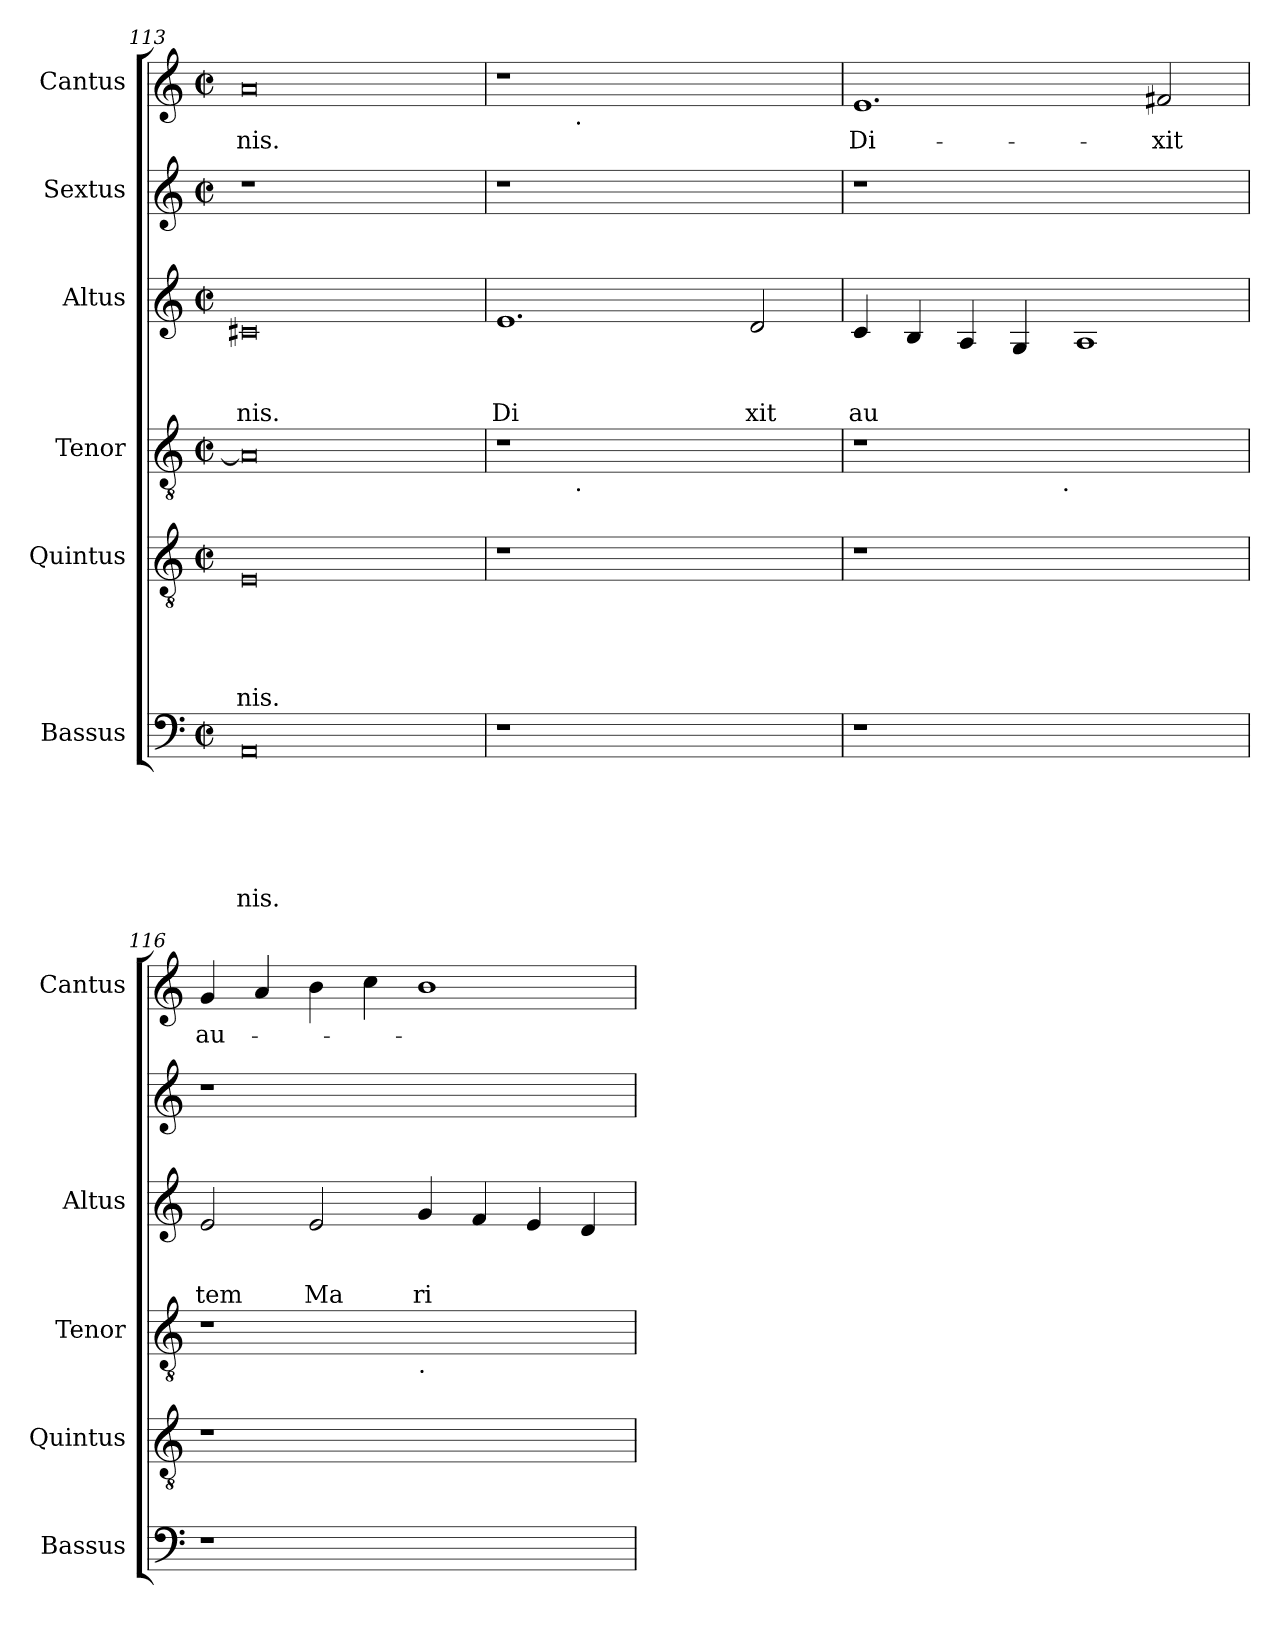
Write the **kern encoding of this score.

**kern	**text	**text	**text	**text	**text	**text	**kern	**text	**text	**text	**text	**text	**kern	**text	**kern	**text	**text	**text	**kern	**kern	**text
*part6	*part6	*part6	*part6	*part6	*part6	*part6	*part5	*part5	*part5	*part5	*part5	*part5	*part4	*part4	*part3	*part3	*part3	*part3	*part2	*part1	*part1
*staff6	*staff6	*staff6	*staff6	*staff6	*staff6	*staff6	*staff5	*staff5	*staff5	*staff5	*staff5	*staff5	*staff4	*staff4	*staff3	*staff3	*staff3	*staff3	*staff2	*staff1	*staff1
*I"Bassus	*	*	*	*	*	*	*I"Quintus	*	*	*	*	*	*I"Tenor	*	*I"Altus	*	*	*	*I"Sextus	*I"Cantus	*
*I'Bassus	*	*	*	*	*	*	*I'Quintus	*	*	*	*	*	*I'Tenor	*	*I'Altus	*	*	*	*	*I'Cantus	*
*clefF4	*	*	*	*	*	*	*clefGv2	*	*	*	*	*	*clefGv2	*	*clefG2	*	*	*	*clefG2	*clefG2	*
*k[]	*	*	*	*	*	*	*k[]	*	*	*	*	*	*k[]	*	*k[]	*	*	*	*k[]	*k[]	*
*C:	*	*	*	*	*	*	*C:	*	*	*	*	*	*C:	*	*C:	*	*	*	*C:	*C:	*
*M2/2	*	*	*	*	*	*	*M2/2	*	*	*	*	*	*M2/2	*	*M2/2	*	*	*	*M2/2	*M2/2	*
*met(c|)	*	*	*	*	*	*	*met(c|)	*	*	*	*	*	*met(c|)	*	*met(c|)	*	*	*	*met(c|)	*met(c|)	*
=113	=113	=113	=113	=113	=113	=113	=113	=113	=113	=113	=113	=113	=113	=113	=113	=113	=113	=113	=113	=113	=113
!	!	!	!	!	!	!LO:LY:b	!	!	!	!	!	!LO:LY:b	!	!	!	!	!	!LO:LY:b	!	!	!LO:LY:b
0AA	.	.	.	.	.	nis.	0E	.	.	.	.	nis.	0A]	.	0c#X	.	.	nis.	1r	0a	-nis.
.	.	.	.	.	.	.	.	.	.	.	.	.	.	.	.	.	.	.	1ryy	.	.
!!LO:PB:g=z
=114!	=114!	=114!	=114!	=114!	=114!	=114!	=114!	=114!	=114!	=114!	=114!	=114!	=114!	=114!	=114!	=114!	=114!	=114!	=114!	=114!	=114!
!	!	!	!	!	!	!	!	!	!	!	!	!	!	!	!	!	!	!LO:LY:b	!	!	!
*	*	*	*	*	*	*	*	*	*	*	*	*	*^	*	*	*	*	*	*	*^	*
1r	.	.	.	.	.	.	1r	.	.	.	.	.	1r	4...ryy	.	1.e	.	.	Di	1r	1r	4...ryy	.
!	!	!	!	!	!	!	!	!	!	!	!	!	!	!	!	!	!	!	!	!	!	!LO:TX:b:t=.	!
!	!	!	!	!	!	!	!	!	!	!	!	!	!	!LO:TX:b:t=.	!	!	!	!	!	!	!	!	!
.	.	.	.	.	.	.	.	.	.	.	.	.	.	1ryy	.	.	.	.	.	.	.	1ryy	.
1ryy	.	.	.	.	.	.	1ryy	.	.	.	.	.	1ryy	.	.	.	.	.	.	1ryy	1ryy	.	.
.	.	.	.	.	.	.	.	.	.	.	.	.	.	2ryy	.	.	.	.	.	.	.	2ryy	.
!	!	!	!	!	!	!	!	!	!	!	!	!	!	!	!	!	!	!	!LO:LY:b	!	!	!	!
.	.	.	.	.	.	.	.	.	.	.	.	.	.	.	.	2d/	.	.	xit	.	.	.	.
.	.	.	.	.	.	.	.	.	.	.	.	.	.	32ryy	.	.	.	.	.	.	.	32ryy	.
=115	=115	=115	=115	=115	=115	=115	=115	=115	=115	=115	=115	=115	=115	=115	=115	=115	=115	=115	=115	=115	=115	=115	=115
!	!	!	!	!	!	!	!	!	!	!	!	!	!	!	!	!	!	!	!LO:LY:b	!	!	!	!LO:LY:b
*	*	*	*	*	*	*	*	*	*	*	*	*	*	*	*	*	*	*	*	*	*v	*v	*
1r	.	.	.	.	.	.	1r	.	.	.	.	.	1r	2ryy	.	4c/	.	.	au	1r	1.e	Di-
.	.	.	.	.	.	.	.	.	.	.	.	.	.	.	.	4B/	.	.	.	.	.	.
.	.	.	.	.	.	.	.	.	.	.	.	.	.	4...ryy	.	4A/	.	.	.	.	.	.
.	.	.	.	.	.	.	.	.	.	.	.	.	.	.	.	4G/	.	.	.	.	.	.
!	!	!	!	!	!	!	!	!	!	!	!	!	!	!LO:TX:b:t=.	!	!	!	!	!	!	!	!
.	.	.	.	.	.	.	.	.	.	.	.	.	.	1ryy	.	.	.	.	.	.	.	.
1ryy	.	.	.	.	.	.	1ryy	.	.	.	.	.	1ryy	.	.	1A	.	.	.	1ryy	.	.
!	!	!	!	!	!	!	!	!	!	!	!	!	!	!	!	!	!	!	!	!	!	!LO:LY:b
.	.	.	.	.	.	.	.	.	.	.	.	.	.	.	.	.	.	.	.	.	2f#X/	-xit
.	.	.	.	.	.	.	.	.	.	.	.	.	.	32ryy	.	.	.	.	.	.	.	.
=116	=116	=116	=116	=116	=116	=116	=116	=116	=116	=116	=116	=116	=116	=116	=116	=116	=116	=116	=116	=116	=116	=116
!	!	!	!	!	!	!	!	!	!	!	!	!	!	!	!	!	!	!	!LO:LY:b	!	!	!LO:LY:b
*	*	*	*	*	*	*	*	*	*	*	*	*	*v	*v	*	*	*	*	*	*	*	*
1r	.	.	.	.	.	.	1r	.	.	.	.	.	1r	.	2e/	.	.	tem	1r	4g/	au-
.	.	.	.	.	.	.	.	.	.	.	.	.	.	.	.	.	.	.	.	4a/	.
!	!	!	!	!	!	!	!	!	!	!	!	!	!	!	!	!	!	!LO:LY:b	!	!	!
.	.	.	.	.	.	.	.	.	.	.	.	.	.	.	2e/	.	.	Ma	.	4b\	.
.	.	.	.	.	.	.	.	.	.	.	.	.	.	.	.	.	.	.	.	4cc\	.
!	!	!	!	!	!	!	!	!	!	!	!	!	!LO:TX:b:t=.	!	!	!	!	!	!	!	!
!	!	!	!	!	!	!	!	!	!	!	!	!	!	!	!	!	!	!LO:LY:b	!	!	!
1ryy	.	.	.	.	.	.	1ryy	.	.	.	.	.	1ryy	.	4g/	.	.	ri	1ryy	1b	.
.	.	.	.	.	.	.	.	.	.	.	.	.	.	.	4f/	.	.	.	.	.	.
.	.	.	.	.	.	.	.	.	.	.	.	.	.	.	4e/	.	.	.	.	.	.
.	.	.	.	.	.	.	.	.	.	.	.	.	.	.	4d/	.	.	.	.	.	.
=	=	=	=	=	=	=	=	=	=	=	=	=	=	=	=	=	=	=	=	=	=
*-	*-	*-	*-	*-	*-	*-	*-	*-	*-	*-	*-	*-	*-	*-	*-	*-	*-	*-	*-	*-	*-
